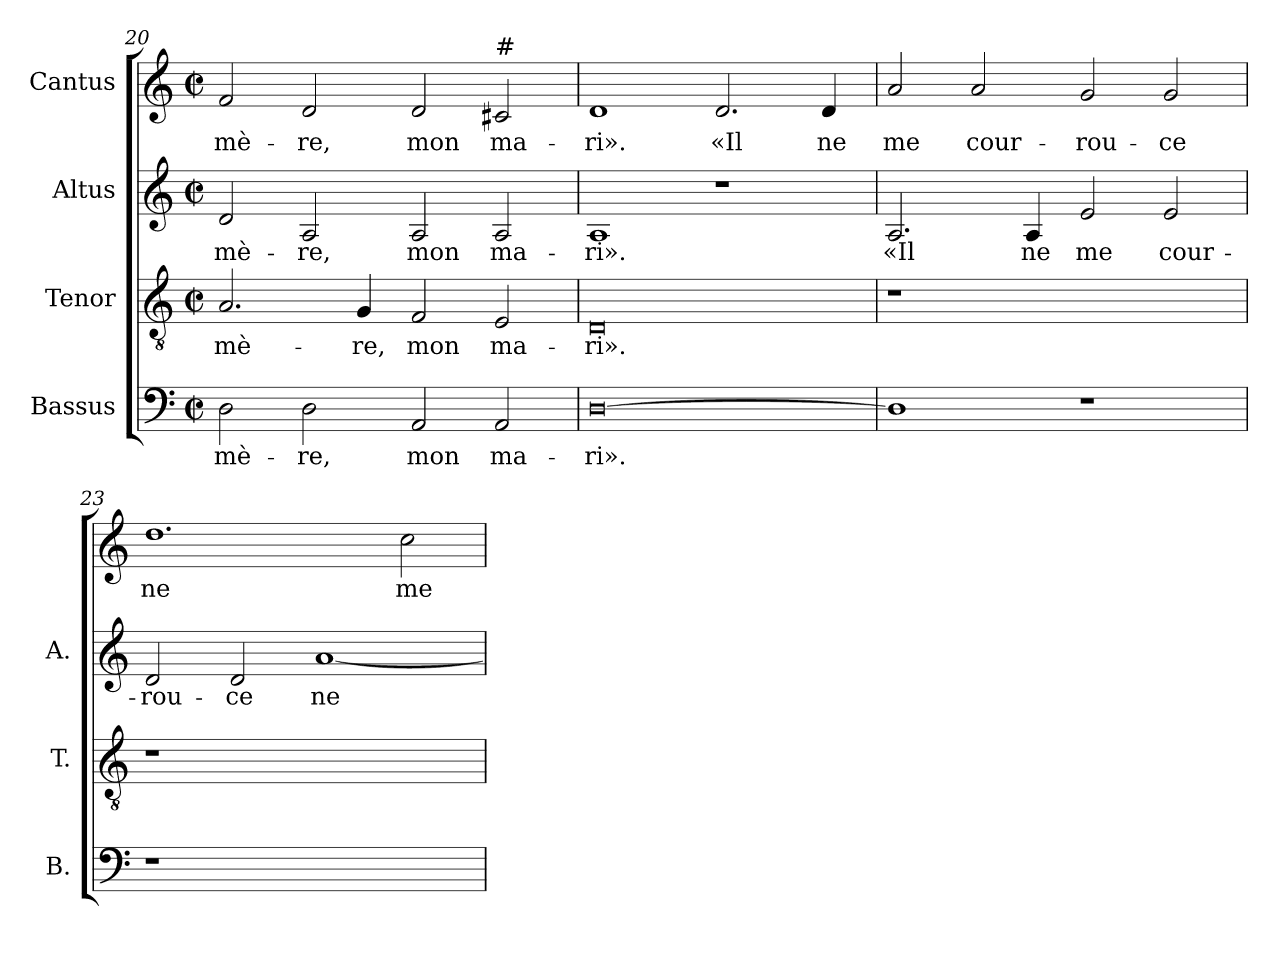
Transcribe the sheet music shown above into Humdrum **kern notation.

**kern	**text	**kern	**text	**kern	**text	**kern	**text
*part4	*part4	*part3	*part3	*part2	*part2	*part1	*part1
*staff4	*staff4	*staff3	*staff3	*staff2	*staff2	*staff1	*staff1
*I"Bassus	*	*I"Tenor	*	*I"Altus	*	*I"Cantus	*
*I'B.	*	*I'T.	*	*I'A.	*	*	*
*clefF4	*	*clefGv2	*	*clefG2	*	*clefG2	*
*	*	*ITrd7c12	*	*	*	*	*
*k[]	*	*k[]	*	*k[]	*	*k[]	*
*C:	*	*C:	*	*C:	*	*C:	*
*M2/2	*	*M2/2	*	*M2/2	*	*M2/2	*
*met(c|)	*	*met(c|)	*	*met(c|)	*	*met(c|)	*
=20	=20	=20	=20	=20	=20	=20	=20
!	!LO:LY:b:color=#000000	!	!	!	!	!	!
!	!	!	!LO:LY:b:color=#000000	!	!	!	!
!	!	!	!	!	!LO:LY:b:color=#000000	!	!
!	!	!	!	!	!	!	!LO:LY:b:color=#000000
2Di\	-mè-	2.AAi/	-mè-	2di/	-mè-	2fi/	-mè-
!	!LO:LY:b:color=#000000	!	!	!	!	!	!
!	!	!	!	!	!LO:LY:b:color=#000000	!	!
!	!	!	!	!	!	!	!LO:LY:b:color=#000000
2Di\	-re,	.	.	2Ai/	-re,	2di/	-re,
!	!	!	!LO:LY:b:color=#000000	!	!	!	!
.	.	4GGi/	-re,	.	.	.	.
!	!LO:LY:b:color=#000000	!	!	!	!	!	!
!	!	!	!LO:LY:b:color=#000000	!	!	!	!
!	!	!	!	!	!LO:LY:b:color=#000000	!	!
!	!	!	!	!	!	!	!LO:LY:b:color=#000000
2AAi/	mon	2FFi/	mon	2Ai/	mon	2di/	mon
!	!LO:LY:b:color=#000000	!	!	!	!	!	!
!	!	!	!LO:LY:b:color=#000000	!	!	!	!
!	!	!	!	!	!LO:LY:b:color=#000000	!	!
!	!	!	!	!	!	!LO:TX:a:t=#	!
!	!	!	!	!	!	!	!LO:LY:b:color=#000000
2AAi/	ma-	2EEi/	ma-	2Ai/	ma-	2c#i/	ma-
!!LO:LB:g=z
=21	=21	=21	=21	=21	=21	=21	=21
!	!LO:LY:b:color=#000000	!	!	!	!	!	!
!	!	!	!LO:LY:b:color=#000000	!	!	!	!
!	!	!	!	!	!LO:LY:b:color=#000000	!	!
!	!	!	!	!	!	!	!LO:LY:b:color=#000000
[>0Di	-ri».	0DDi	-ri».	1Ai	-ri».	1di	-ri».
!	!	!	!	!	!	!	!LO:LY:b:color=#000000
.	.	.	.	1r	.	2.di/	«Il
!	!	!	!	!	!	!	!LO:LY:b:color=#000000
.	.	.	.	.	.	4di/	ne
=22	=22	=22	=22	=22	=22	=22	=22
!	!	!LO:N:vis=1	!	!	!	!	!
!	!	!	!	!	!LO:LY:b:color=#000000	!	!
!	!	!	!	!	!	!	!LO:LY:b:color=#000000
1Di]	.	1r	.	2.Ai/	«Il	2ai/	me
!	!	!	!	!	!	!	!LO:LY:b:color=#000000
.	.	.	.	.	.	2ai/	cour-
!	!	!	!	!	!LO:LY:b:color=#000000	!	!
.	.	.	.	4Ai/	ne	.	.
!	!	!	!	!	!LO:LY:b:color=#000000	!	!
!	!	!	!	!	!	!	!LO:LY:b:color=#000000
1r	.	1ryy	.	2ei/	me	2gi/	-rou-
!	!	!	!	!	!LO:LY:b:color=#000000	!	!
!	!	!	!	!	!	!	!LO:LY:b:color=#000000
.	.	.	.	2ei/	cour-	2gi/	-ce
=23	=23	=23	=23	=23	=23	=23	=23
!LO:N:vis=1	!	!LO:N:vis=1	!	!	!	!	!
!	!	!	!	!	!LO:LY:b:color=#000000	!	!
!	!	!	!	!	!	!	!LO:LY:b:color=#000000
1r	.	1r	.	2di/	-rou-	1.ddi	ne
!	!	!	!	!	!LO:LY:b:color=#000000	!	!
.	.	.	.	2di/	-ce	.	.
!	!	!	!	!	!LO:LY:b:color=#000000	!	!
1ryy	.	1ryy	.	[<1ai	ne	.	.
!	!	!	!	!	!	!	!LO:LY:b:color=#000000
.	.	.	.	.	.	2cci\	me
=	=	=	=	=	=	=	=
*-	*-	*-	*-	*-	*-	*-	*-
